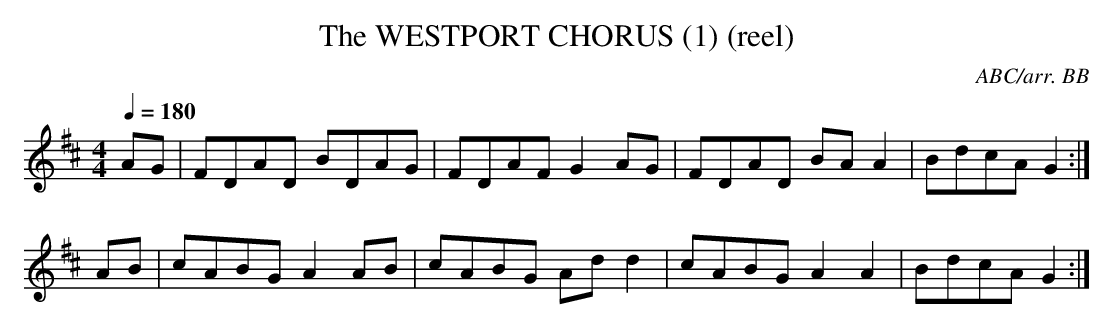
X:1
T:WESTPORT CHORUS (1) (reel), The
C:ABC/arr. BB
Q:1/4=180
M:4/4
L:1/8
K:D
AG|FDAD BDAG|FDAF G2 AG|FDAD BAA2|BdcA G2:|
AB|cABG A2AB|cABG Add2|cABG A2A2|BdcA G2:|
